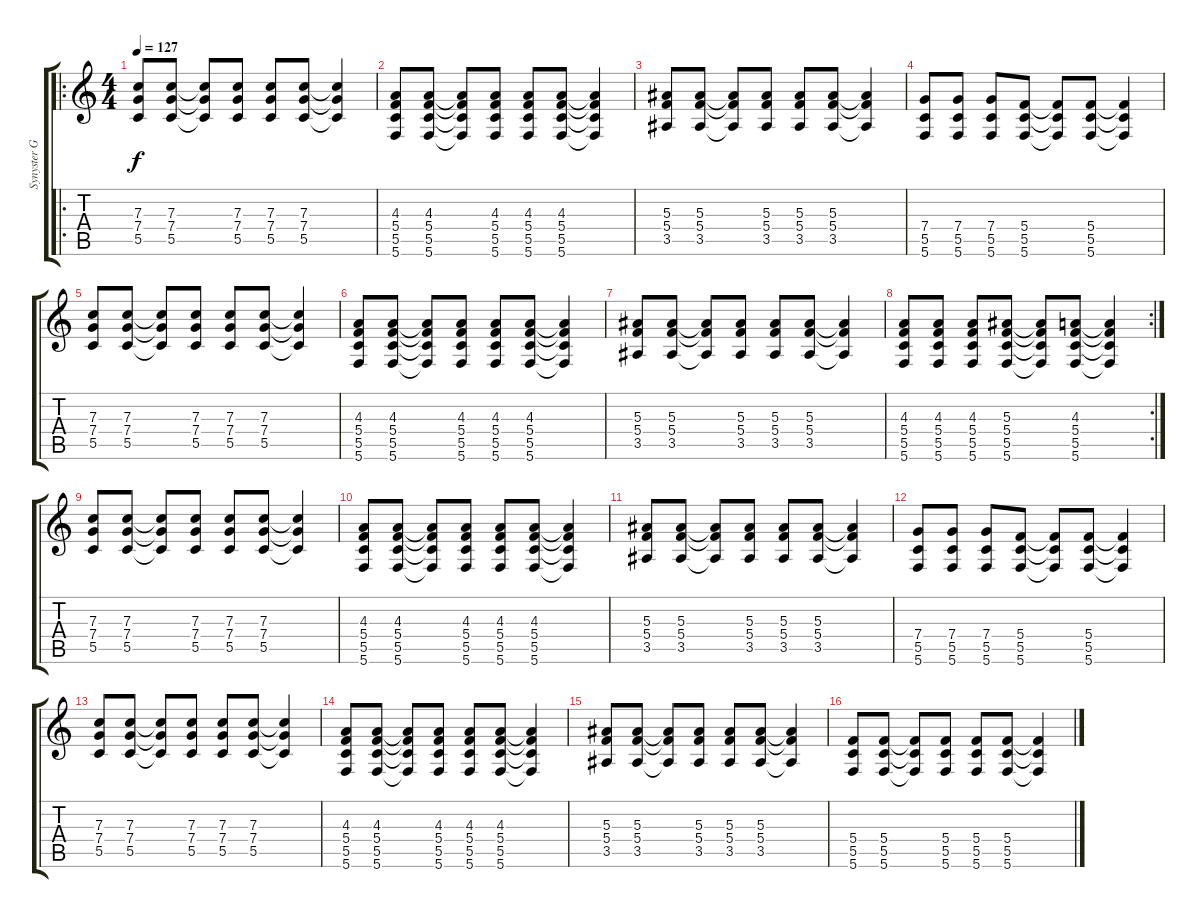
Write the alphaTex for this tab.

\track ("Synyster Gates Copy" "Synyster G") {instrument distortionguitar}
\staff {score tabs}
\tuning (D4 A3 F3 C3 G2 C2) {hide}
\ro
\ts (4 4)
\tempo 127
\clef g2
\ks c
(7.3 7.4 5.5).8{dy f} (7.3 7.4 5.5).8 (7.3{t} 7.4{t} 5.5{t}).8 (7.3 7.4 5.5).8 (7.3 7.4 5.5).8 (7.3 7.4 5.5).8 (7.3{t} 7.4{t} 5.5{t}).4 |
(4.3 5.4 5.5 5.6).8 (4.3 5.4 5.5 5.6).8 (4.3{t} 5.4{t} 5.5{t} 5.6{t}).8 (4.3 5.4 5.5 5.6).8 (4.3 5.4 5.5 5.6).8 (4.3 5.4 5.5 5.6).8 (4.3{t} 5.4{t} 5.5{t} 5.6{t}).4 |
(5.3 5.4 3.5).8 (5.3 5.4 3.5).8 (5.3{t} 5.4{t} 3.5{t}).8 (5.3 5.4 3.5).8 (5.3 5.4 3.5).8 (5.3 5.4 3.5).8 (5.3{t} 5.4{t} 3.5{t}).4 |
(7.4 5.5 5.6).8 (7.4 5.5 5.6).8 (7.4 5.5 5.6).8 (5.4 5.5 5.6).8 (5.4{t} 5.5{t} 5.6{t}).8 (5.4 5.5 5.6).8 (5.4{t} 5.5{t} 5.6{t}).4 |
(7.3 7.4 5.5).8 (7.3 7.4 5.5).8 (7.3{t} 7.4{t} 5.5{t}).8 (7.3 7.4 5.5).8 (7.3 7.4 5.5).8 (7.3 7.4 5.5).8 (7.3{t} 7.4{t} 5.5{t}).4 |
(4.3 5.4 5.5 5.6).8 (4.3 5.4 5.5 5.6).8 (4.3{t} 5.4{t} 5.5{t} 5.6{t}).8 (4.3 5.4 5.5 5.6).8 (4.3 5.4 5.5 5.6).8 (4.3 5.4 5.5 5.6).8 (4.3{t} 5.4{t} 5.5{t} 5.6{t}).4 |
(5.3 5.4 3.5).8 (5.3 5.4 3.5).8 (5.3{t} 5.4{t} 3.5{t}).8 (5.3 5.4 3.5).8 (5.3 5.4 3.5).8 (5.3 5.4 3.5).8 (5.3{t} 5.4{t} 3.5{t}).4 |
\rc 2
(4.3 5.4 5.5 5.6).8 (4.3 5.4 5.5 5.6).8 (4.3 5.4 5.5 5.6).8 (5.3 5.4 5.5 5.6).8 (5.3{t} 5.4{t} 5.5{t} 5.6{t}).8 (4.3 5.4 5.5 5.6).8 (4.3{t} 5.4{t} 5.5{t} 5.6{t}).4 |
(7.3 7.4 5.5).8 (7.3 7.4 5.5).8 (7.3{t} 7.4{t} 5.5{t}).8 (7.3 7.4 5.5).8 (7.3 7.4 5.5).8 (7.3 7.4 5.5).8 (7.3{t} 7.4{t} 5.5{t}).4 |
(4.3 5.4 5.5 5.6).8 (4.3 5.4 5.5 5.6).8 (4.3{t} 5.4{t} 5.5{t} 5.6{t}).8 (4.3 5.4 5.5 5.6).8 (4.3 5.4 5.5 5.6).8 (4.3 5.4 5.5 5.6).8 (4.3{t} 5.4{t} 5.5{t} 5.6{t}).4 |
(5.3 5.4 3.5).8 (5.3 5.4 3.5).8 (5.3{t} 5.4{t} 3.5{t}).8 (5.3 5.4 3.5).8 (5.3 5.4 3.5).8 (5.3 5.4 3.5).8 (5.3{t} 5.4{t} 3.5{t}).4 |
(7.4 5.5 5.6).8 (7.4 5.5 5.6).8 (7.4 5.5 5.6).8 (5.4 5.5 5.6).8 (5.4{t} 5.5{t} 5.6{t}).8 (5.4 5.5 5.6).8 (5.4{t} 5.5{t} 5.6{t}).4 |
(7.3 7.4 5.5).8 (7.3 7.4 5.5).8 (7.3{t} 7.4{t} 5.5{t}).8 (7.3 7.4 5.5).8 (7.3 7.4 5.5).8 (7.3 7.4 5.5).8 (7.3{t} 7.4{t} 5.5{t}).4 |
(4.3 5.4 5.5 5.6).8 (4.3 5.4 5.5 5.6).8 (4.3{t} 5.4{t} 5.5{t} 5.6{t}).8 (4.3 5.4 5.5 5.6).8 (4.3 5.4 5.5 5.6).8 (4.3 5.4 5.5 5.6).8 (4.3{t} 5.4{t} 5.5{t} 5.6{t}).4 |
(5.3 5.4 3.5).8 (5.3 5.4 3.5).8 (5.3{t} 5.4{t} 3.5{t}).8 (5.3 5.4 3.5).8 (5.3 5.4 3.5).8 (5.3 5.4 3.5).8 (5.3{t} 5.4{t} 3.5{t}).4 |
(5.4 5.5 5.6).8 (5.4 5.5 5.6).8 (5.4{t} 5.5{t} 5.6{t}).8 (5.4 5.5 5.6).8 (5.4 5.5 5.6).8 (5.4 5.5 5.6).8 (5.4{t} 5.5{t} 5.6{t}).4
